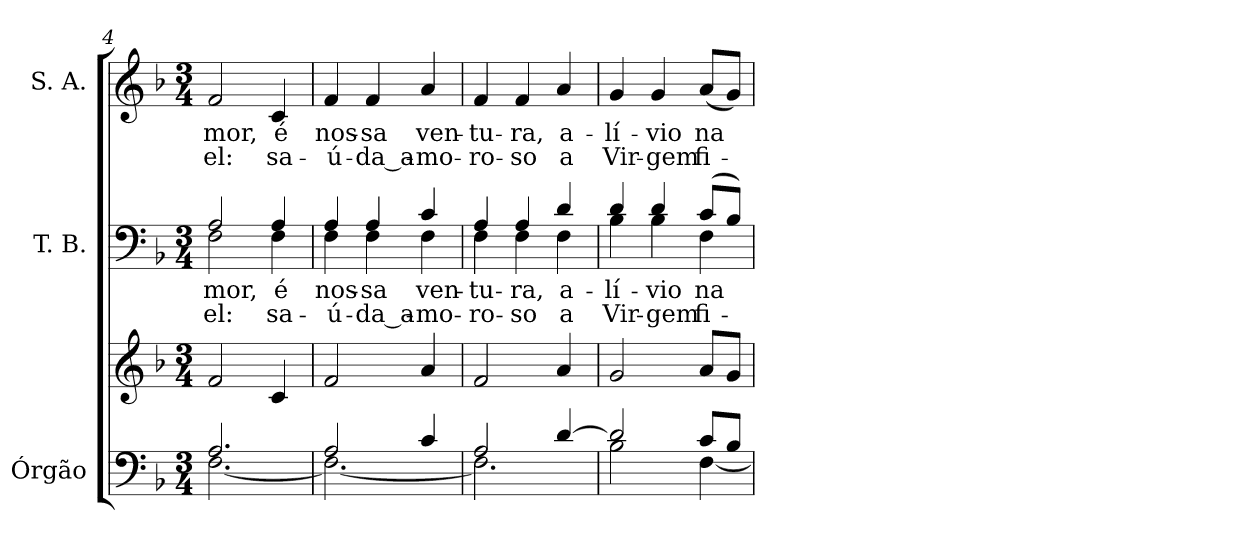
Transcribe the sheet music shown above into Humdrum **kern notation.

**kern	**kern	**kern	**text	**text	**kern	**text	**text
*part3	*part3	*part2	*part2	*part2	*part1	*part1	*part1
*staff4	*staff3	*staff2	*staff2	*staff2	*staff1	*staff1	*staff1
*I"Órgão	*	*I"T. B.	*	*	*I"S. A.	*	*
*I'Órg.	*	*	*	*	*	*	*
*clefF4	*clefG2	*clefF4	*	*	*clefG2	*	*
*k[b-]	*k[b-]	*k[b-]	*	*	*k[b-]	*	*
*F:	*F:	*F:	*	*	*F:	*	*
*M3/4	*M3/4	*M3/4	*	*	*M3/4	*	*
=4	=4	=4	=4	=4	=4	=4	=4
*^	*	*	*	*	*	*	*
!	!	!	!	!LO:LY:b:color=#000000	!LO:LY:b:color=#000000	!	!	!
*	*	*	*^	*	*	*	*	*
!	!	!	!	!	!	!	!	!LO:LY:b:color=#000000	!LO:LY:b:color=#000000
2.Ai/	[<2.Fi\	2fi/	2Ai/	2Fi\	-mor,	-el:	2fi/	-mor,	-el:
!	!	!	!	!	!LO:LY:b:color=#000000	!LO:LY:b:color=#000000	!	!	!
!	!	!	!	!	!	!	!	!LO:LY:b:color=#000000	!LO:LY:b:color=#000000
.	.	4ci/	4Ai/	4Fi\	é	sa-	4ci/	é	sa-
=5	=5	=5	=5	=5	=5	=5	=5	=5	=5
!	!	!	!	!	!LO:LY:b:color=#000000	!LO:LY:b:color=#000000	!	!	!
!	!	!	!	!	!	!	!	!LO:LY:b:color=#000000	!LO:LY:b:color=#000000
2Ai/	2.Fi\_<	2fi/	4Ai/	4Fi\	nos-	-ú-	4fi/	nos-	-ú-
!	!	!	!	!	!LO:LY:b:color=#000000	!LO:LY:b:color=#000000	!	!	!
!	!	!	!	!	!	!	!	!LO:LY:b:color=#000000	!LO:LY:b:color=#000000
.	.	.	4Ai/	4Fi\	-sa	-da_a-	4fi/	-sa	-da_a-
!	!	!	!	!	!LO:LY:b:color=#000000	!LO:LY:b:color=#000000	!	!	!
!	!	!	!	!	!	!	!	!LO:LY:b:color=#000000	!LO:LY:b:color=#000000
4ci/	.	4ai/	4ci/	4Fi\	ven-	-mo-	4ai/	ven-	-mo-
=6	=6	=6	=6	=6	=6	=6	=6	=6	=6
!	!	!	!	!	!LO:LY:b:color=#000000	!LO:LY:b:color=#000000	!	!	!
!	!	!	!	!	!	!	!	!LO:LY:b:color=#000000	!LO:LY:b:color=#000000
2Ai/	2.Fi\]	2fi/	4Ai/	4Fi\	-tu-	-ro-	4fi/	-tu-	-ro-
!	!	!	!	!	!LO:LY:b:color=#000000	!LO:LY:b:color=#000000	!	!	!
!	!	!	!	!	!	!	!	!LO:LY:b:color=#000000	!LO:LY:b:color=#000000
.	.	.	4Ai/	4Fi\	-ra,	-so	4fi/	-ra,	-so
!	!	!	!	!	!LO:LY:b:color=#000000	!LO:LY:b:color=#000000	!	!	!
!	!	!	!	!	!	!	!	!LO:LY:b:color=#000000	!LO:LY:b:color=#000000
[>4di/	.	4ai/	4di/	4Fi\	a-	a	4ai/	a-	a
!!LO:LB:g=z
=7	=7	=7	=7	=7	=7	=7	=7	=7	=7
!	!	!	!	!	!LO:LY:b:color=#000000	!LO:LY:b:color=#000000	!	!	!
!	!	!	!	!	!	!	!	!LO:LY:b:color=#000000	!LO:LY:b:color=#000000
2di/]	2B-i\	2gi/	4di/	4B-i\	-lí-	Vir-	4gi/	-lí-	Vir-
!	!	!	!	!	!LO:LY:b:color=#000000	!LO:LY:b:color=#000000	!	!	!
!	!	!	!	!	!	!	!	!LO:LY:b:color=#000000	!LO:LY:b:color=#000000
.	.	.	4di/	4B-i\	-vio	-gem	4gi/	-vio	-gem
!	!	!	!	!	!LO:LY:b:color=#000000	!LO:LY:b:color=#000000	!	!	!
!	!	!	!	!	!	!	!	!LO:LY:b:color=#000000	!LO:LY:b:color=#000000
8ci/L	[<4Fi\	8ai/L	(8ci/L	4Fi\	na	fi-	(8ai/L	na	fi-
8B-i/J	.	8gi/J	8B-i/J)	.	.	.	8gi/J)	.	.
*v	*v	*	*v	*v	*	*	*	*	*
=	=	=	=	=	=	=	=
*-	*-	*-	*-	*-	*-	*-	*-
